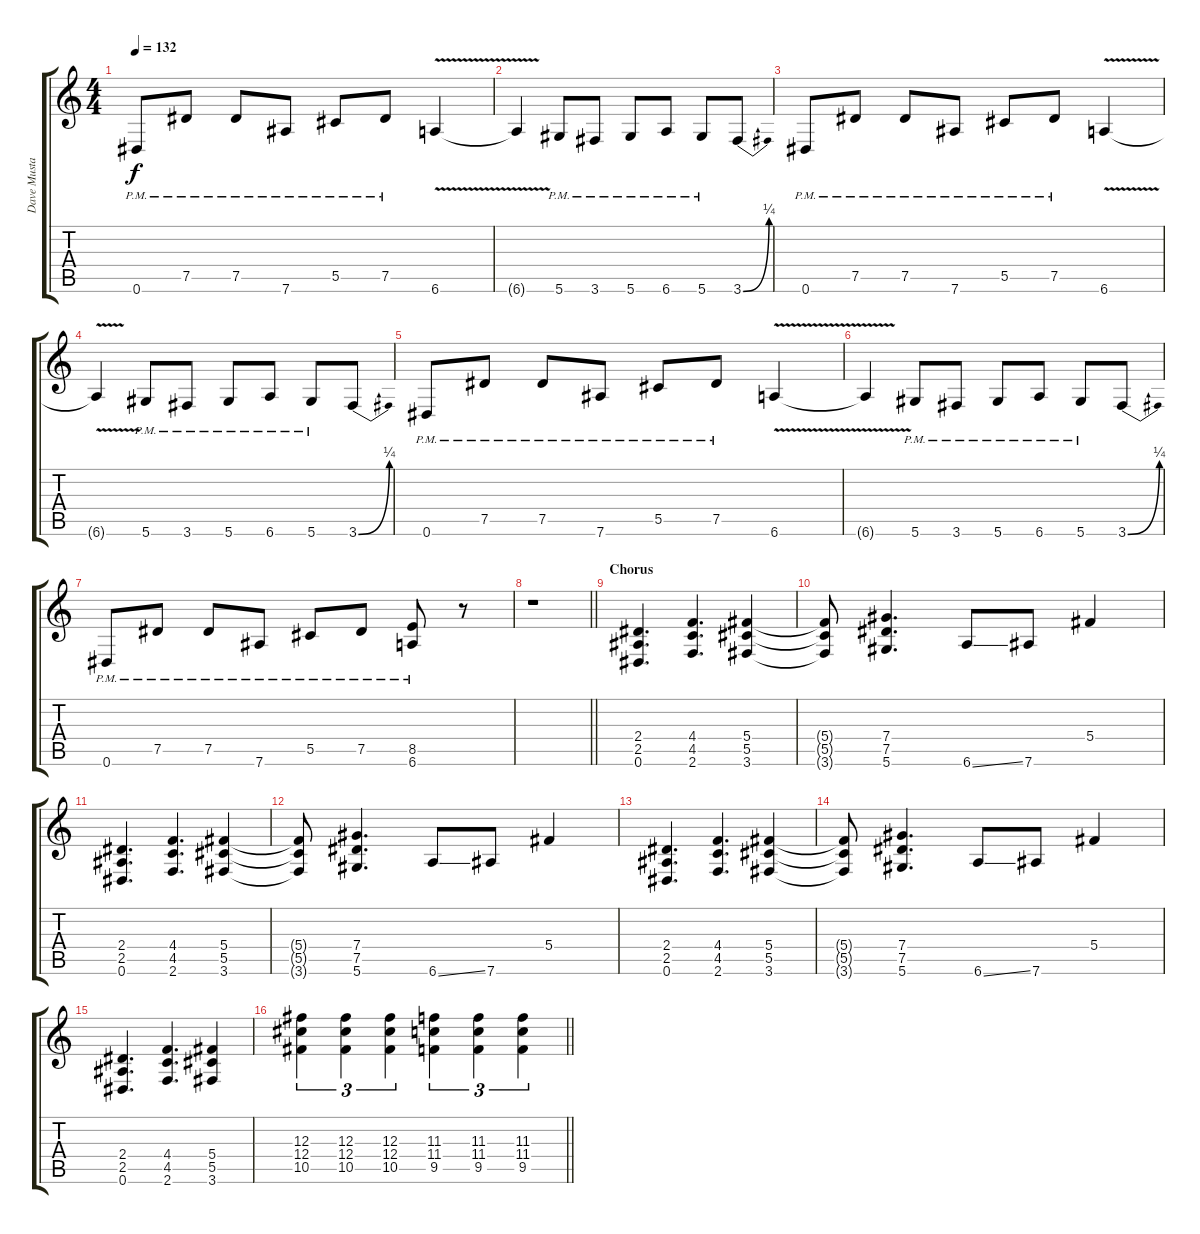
\track ("Dave Mustaine" "Dave Musta") {instrument distortionguitar}
\staff {score tabs}
\tuning (Eb4 Bb3 Gb3 Db3 Ab2 Eb2) {hide}
\ts (4 4)
\tempo 132
\clef g2
\ks c
0.6{pm}.8{dy f} 7.5{pm}.8 7.5{pm}.8 7.6{pm}.8 5.5{pm}.8 7.5{pm}.8 6.6{v}.4 |
6.6{t}.4 5.6{pm}.8 3.6{pm}.8 5.6{pm}.8 6.6{pm}.8 5.6{pm}.8 3.6{be (bend 0 0 60 1)}.8 |
0.6{pm}.8 7.5{pm}.8 7.5{pm}.8 7.6{pm}.8 5.5{pm}.8 7.5{pm}.8 6.6{v}.4 |
6.6{t}.4 5.6{pm}.8 3.6{pm}.8 5.6{pm}.8 6.6{pm}.8 5.6{pm}.8 3.6{be (bend 0 0 60 1)}.8 |
0.6{pm}.8 7.5{pm}.8 7.5{pm}.8 7.6{pm}.8 5.5{pm}.8 7.5{pm}.8 6.6{v}.4 |
6.6{t}.4 5.6{pm}.8 3.6{pm}.8 5.6{pm}.8 6.6{pm}.8 5.6{pm}.8 3.6{be (bend 0 0 60 1)}.8 |
0.6{pm}.8 7.5{pm}.8 7.5{pm}.8 7.6{pm}.8 5.5{pm}.8 7.5{pm}.8 (8.5 6.6{pm}).8 r.8 |
\barLineRight lightlight
r.1 |
\section ("" "Chorus")
(2.4 2.5 0.6).4{d} (4.4 4.5 2.6).4{d} (5.4 5.5 3.6).4 |
(5.4{t} 5.5{t} 3.6{t}).8 (7.4 7.5 5.6).4{d} 6.6{ss}.8 7.6.8 5.4.4 |
(2.4 2.5 0.6).4{d} (4.4 4.5 2.6).4{d} (5.4 5.5 3.6).4 |
(5.4{t} 5.5{t} 3.6{t}).8 (7.4 7.5 5.6).4{d} 6.6{ss}.8 7.6.8 5.4.4 |
(2.4 2.5 0.6).4{d} (4.4 4.5 2.6).4{d} (5.4 5.5 3.6).4 |
(5.4{t} 5.5{t} 3.6{t}).8 (7.4 7.5 5.6).4{d} 6.6{ss}.8 7.6.8 5.4.4 |
(2.4 2.5 0.6).4{d} (4.4 4.5 2.6).4{d} (5.4 5.5 3.6).4 |
\barLineRight lightlight
(12.3 12.4 10.5).4{tu (3 2)} (12.3 12.4 10.5).4{tu (3 2)} (12.3 12.4 10.5).4{tu (3 2)} (11.3 11.4 9.5).4{tu (3 2)} (11.3 11.4 9.5).4{tu (3 2)} (11.3 11.4 9.5).4{tu (3 2)}
